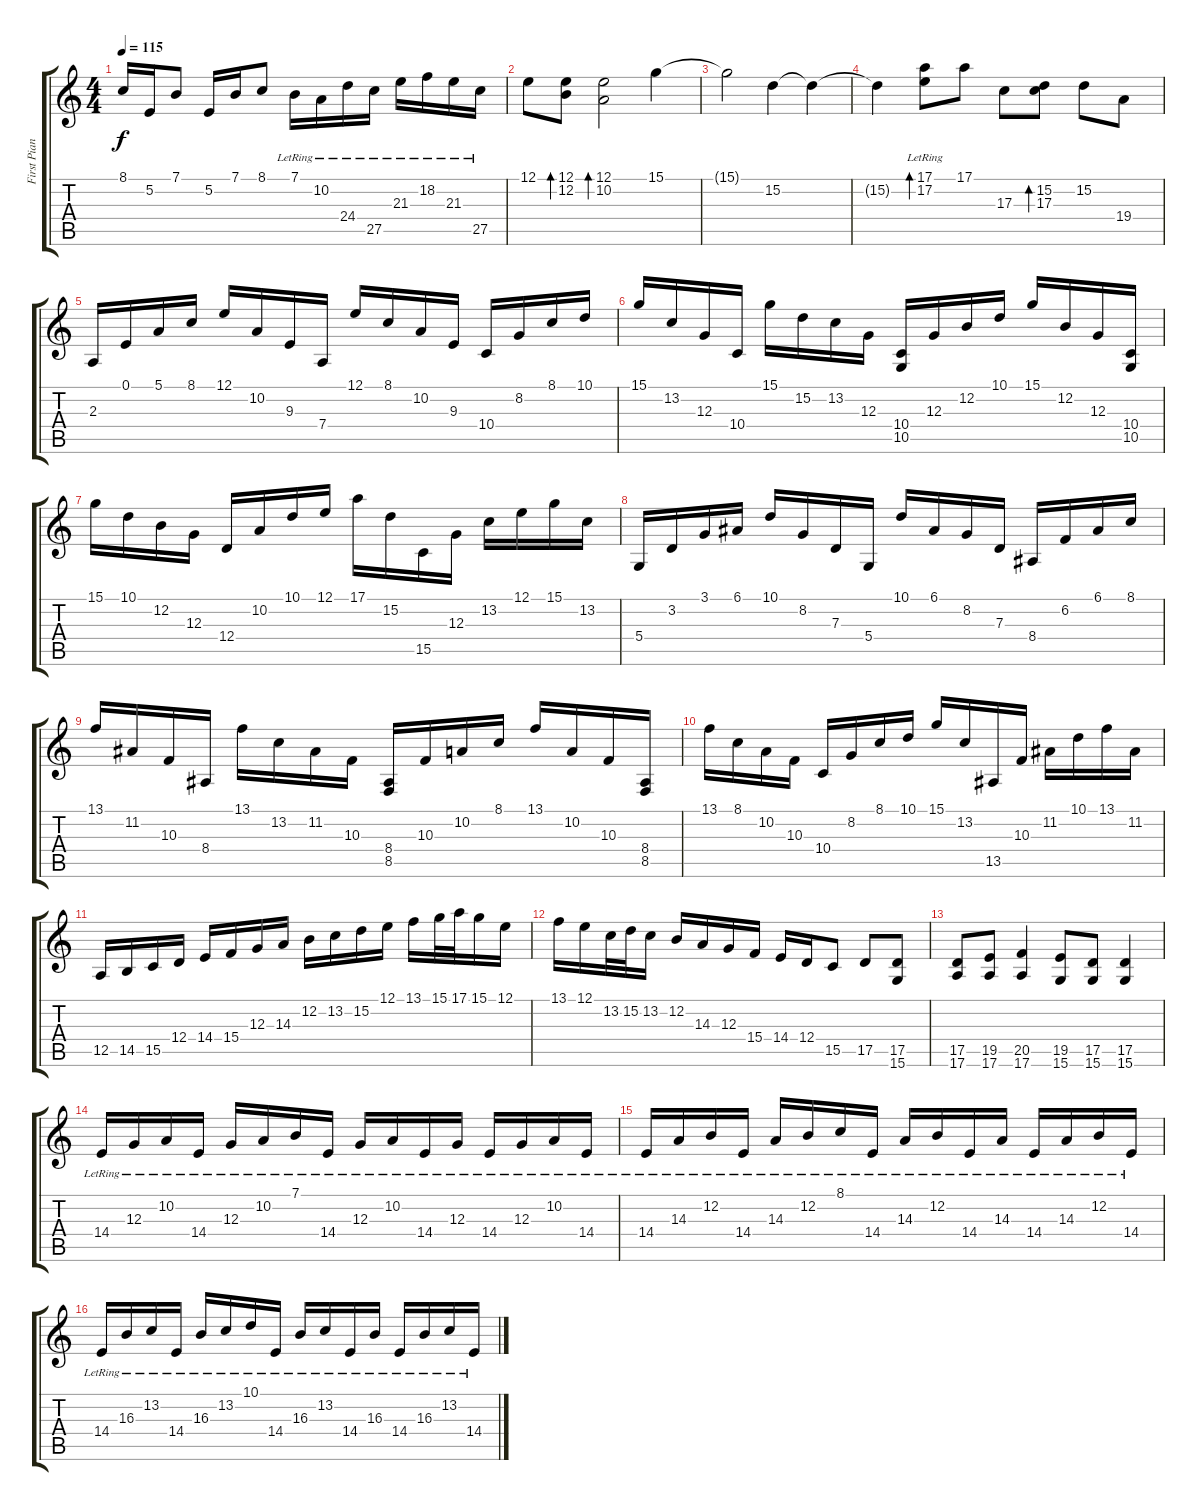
\track ("First Piano" "First Pian") {instrument acousticgrandpiano}
\staff {score tabs}
\tuning (E4 B3 G3 D3 A2 E2) {hide}
\ts (4 4)
\tempo 115
\clef g2
\ks c
8.1.16{dy f} 5.2.16 7.1.8 5.2.16 7.1.16 8.1.8 7.1{lr}.16 10.2{lr}.16 24.4{lr}.16 27.5{lr}.16 21.3{lr}.16 18.2{lr}.16 21.3{lr}.16 27.5{lr}.16 |
12.1.8 (12.1 12.2).8{bd 60} (12.1 10.2).2{bd 60} 15.1.4 |
15.1{t}.2 15.2.4 15.2{t}.4 |
15.2{t}.4 (17.1 17.2{lr}).8{bd 60} 17.1.8 17.3.8 (15.2 17.3).8{bd 120} 15.2.8 19.4.8 |
2.3.16 0.1.16 5.1.16 8.1.16 12.1.16 10.2.16 9.3.16 7.4.16 12.1.16 8.1.16 10.2.16 9.3.16 10.4.16 8.2.16 8.1.16 10.1.16 |
15.1.16 13.2.16 12.3.16 10.4.16 15.1.16 15.2.16 13.2.16 12.3.16 (10.4 10.5).16 12.3.16 12.2.16 10.1.16 15.1.16 12.2.16 12.3.16 (10.4 10.5).16 |
15.1.16 10.1.16 12.2.16 12.3.16 12.4.16 10.2.16 10.1.16 12.1.16 17.1.16 15.2.16 15.5.16 12.3.16 13.2.16 12.1.16 15.1.16 13.2.16 |
5.4.16 3.2.16 3.1.16 6.1.16 10.1.16 8.2.16 7.3.16 5.4.16 10.1.16 6.1.16 8.2.16 7.3.16 8.4.16 6.2.16 6.1.16 8.1.16 |
13.1.16 11.2.16 10.3.16 8.4.16 13.1.16 13.2.16 11.2.16 10.3.16 (8.4 8.5).16 10.3.16 10.2.16 8.1.16 13.1.16 10.2.16 10.3.16 (8.4 8.5).16 |
13.1.16 8.1.16 10.2.16 10.3.16 10.4.16 8.2.16 8.1.16 10.1.16 15.1.16 13.2.16 13.5.16 10.3.16 11.2.16 10.1.16 13.1.16 11.2.16 |
12.5.16 14.5.16 15.5.16 12.4.16 14.4.16 15.4.16 12.3.16 14.3.16 12.2.16 13.2.16 15.2.16 12.1.16 13.1.16 15.1.32 17.1.32 15.1.16 12.1.16 |
13.1.16 12.1.16 13.2.32 15.2.32 13.2.16 12.2.16 14.3.16 12.3.16 15.4.16 14.4.16 12.4.16 15.5.8 17.5.8 (17.5 15.6).8 |
(17.5 17.6).8 (19.5 17.6).8 (20.5 17.6).4 (19.5 15.6).8 (17.5 15.6).8 (17.5 15.6).4 |
14.4{lr}.16 12.3{lr}.16 10.2{lr}.16 14.4{lr}.16 12.3{lr}.16 10.2{lr}.16 7.1{lr}.16 14.4{lr}.16 12.3{lr}.16 10.2{lr}.16 14.4{lr}.16 12.3{lr}.16 14.4{lr}.16 12.3{lr}.16 10.2{lr}.16 14.4{lr}.16 |
14.4{lr}.16 14.3{lr}.16 12.2{lr}.16 14.4{lr}.16 14.3{lr}.16 12.2{lr}.16 8.1{lr}.16 14.4{lr}.16 14.3{lr}.16 12.2{lr}.16 14.4{lr}.16 14.3{lr}.16 14.4{lr}.16 14.3{lr}.16 12.2{lr}.16 14.4{lr}.16 |
14.4{lr}.16 16.3{lr}.16 13.2{lr}.16 14.4{lr}.16 16.3{lr}.16 13.2{lr}.16 10.1{lr}.16 14.4{lr}.16 16.3{lr}.16 13.2{lr}.16 14.4{lr}.16 16.3{lr}.16 14.4{lr}.16 16.3{lr}.16 13.2{lr}.16 14.4{lr}.16
